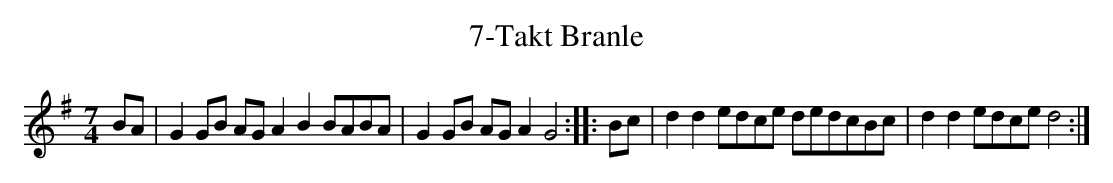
X:1
T:7-Takt Branle
M:7/4
K:G major
BA|\
G2GB AGA2 B2BABA | G2GB AGA2 G4 :: \
Bc |\
d2d2 edce dedcBc | d2d2 edce d4 :|
